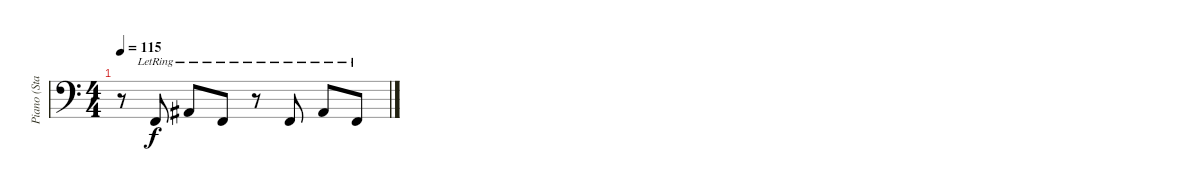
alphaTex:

\track ("Piano (Staff 2)" "Piano (Sta") {instrument electricgrandpiano}
\staff {score}
\tuning (E4 B3 G3 D3 A2 E2 B1) {hide}
\ts (4 4)
\tempo 115
\clef f4
\ks c
r.8{dy f} 1.6{lr}.8 1.5{lr}.8 1.6{lr}.8 r.8 1.6{lr}.8 1.5{lr}.8 1.6{lr}.8
